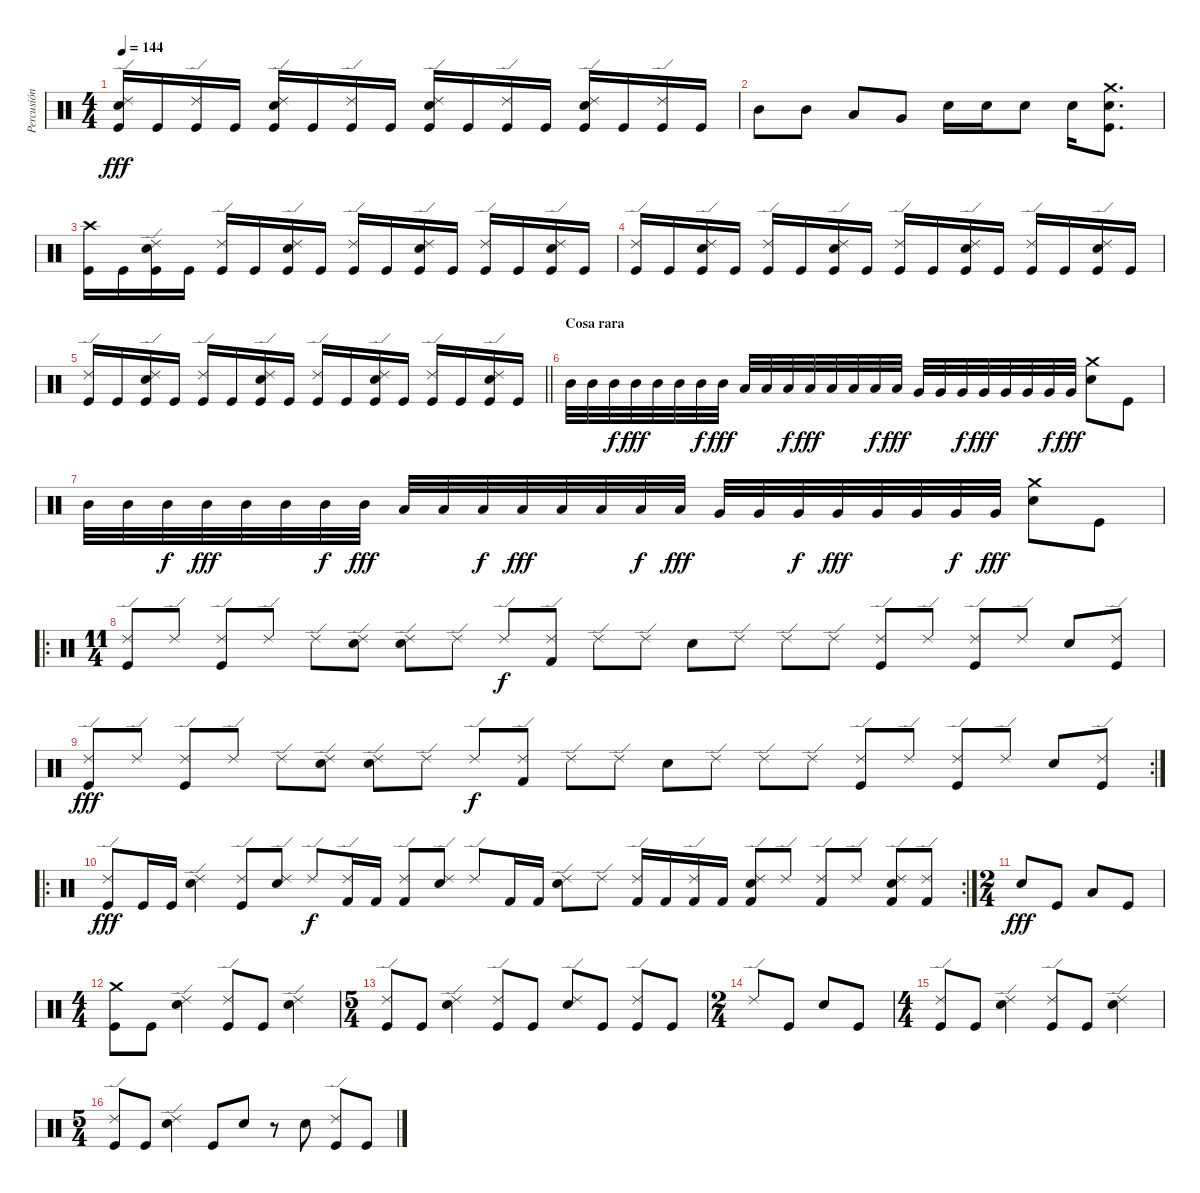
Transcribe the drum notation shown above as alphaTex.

\track ("Percusión" "Percusión") {instrument percussion}
\staff {score}
\articulation defaults
\ts (4 4)
\tempo 144
\clef neutral
\ks c
("Ride (edge) 2" "Electric Snare (hit)" "Kick (hit)").16{dy fff} "Kick (hit)".16 ("Ride (edge) 2" "Kick (hit)").16 "Kick (hit)".16 ("Ride (edge) 2" "Electric Snare (hit)" "Kick (hit)").16 "Kick (hit)".16 ("Ride (edge) 2" "Kick (hit)").16 "Kick (hit)".16 ("Ride (edge) 2" "Electric Snare (hit)" "Kick (hit)").16 "Kick (hit)".16 ("Ride (edge) 2" "Kick (hit)").16 "Kick (hit)".16 ("Ride (edge) 2" "Electric Snare (hit)" "Kick (hit)").16 "Kick (hit)".16 ("Ride (edge) 2" "Kick (hit)").16 "Kick (hit)".16 |
"Mid Tom (hit)".8 "Mid Tom (hit)".8 "Low Tom (hit)".8 "Very Low Tom (hit)".8 "Electric Snare (hit)".16 "Electric Snare (hit)".16 "Electric Snare (hit)".8 "Electric Snare (hit)".16 ("Crash medium (hit)" "Kick (hit)" "Electric Snare (hit)").8{d} |
("Crash high (hit)" "Kick (hit)").16 "Kick (hit)".16 ("Electric Snare (hit)" "Ride (edge) 2" "Kick (hit)").16 "Kick (hit)".16 ("Ride (edge) 2" "Kick (hit)").16 "Kick (hit)".16 ("Electric Snare (hit)" "Ride (edge) 2" "Kick (hit)").16 "Kick (hit)".16 ("Ride (edge) 2" "Kick (hit)").16 "Kick (hit)".16 ("Electric Snare (hit)" "Ride (edge) 2" "Kick (hit)").16 "Kick (hit)".16 ("Ride (edge) 2" "Kick (hit)").16 "Kick (hit)".16 ("Electric Snare (hit)" "Ride (edge) 2" "Kick (hit)").16 "Kick (hit)".16 |
("Ride (edge) 2" "Kick (hit)").16 "Kick (hit)".16 ("Electric Snare (hit)" "Ride (edge) 2" "Kick (hit)").16 "Kick (hit)".16 ("Ride (edge) 2" "Kick (hit)").16 "Kick (hit)".16 ("Electric Snare (hit)" "Ride (edge) 2" "Kick (hit)").16 "Kick (hit)".16 ("Ride (edge) 2" "Kick (hit)").16 "Kick (hit)".16 ("Electric Snare (hit)" "Ride (edge) 2" "Kick (hit)").16 "Kick (hit)".16 ("Ride (edge) 2" "Kick (hit)").16 "Kick (hit)".16 ("Electric Snare (hit)" "Ride (edge) 2" "Kick (hit)").16 "Kick (hit)".16 |
\barLineRight lightlight
("Ride (edge) 2" "Kick (hit)").16 "Kick (hit)".16 ("Electric Snare (hit)" "Ride (edge) 2" "Kick (hit)").16 "Kick (hit)".16 ("Ride (edge) 2" "Kick (hit)").16 "Kick (hit)".16 ("Electric Snare (hit)" "Ride (edge) 2" "Kick (hit)").16 "Kick (hit)".16 ("Ride (edge) 2" "Kick (hit)").16 "Kick (hit)".16 ("Electric Snare (hit)" "Ride (edge) 2" "Kick (hit)").16 "Kick (hit)".16 ("Ride (edge) 2" "Kick (hit)").16 "Kick (hit)".16 ("Electric Snare (hit)" "Ride (edge) 2" "Kick (hit)").16 "Kick (hit)".16 |
\section ("" "Cosa rara")
"Mid Tom (hit)".32 "Mid Tom (hit)".32 "Mid Tom (hit)".32{dy f} "Mid Tom (hit)".32{dy fff} "Mid Tom (hit)".32 "Mid Tom (hit)".32 "Mid Tom (hit)".32{dy f} "Mid Tom (hit)".32{dy fff} "Low Tom (hit)".32 "Low Tom (hit)".32 "Low Tom (hit)".32{dy f} "Low Tom (hit)".32{dy fff} "Low Tom (hit)".32 "Low Tom (hit)".32 "Low Tom (hit)".32{dy f} "Low Tom (hit)".32{dy fff} "Very Low Tom (hit)".32 "Very Low Tom (hit)".32 "Very Low Tom (hit)".32{dy f} "Very Low Tom (hit)".32{dy fff} "Very Low Tom (hit)".32 "Very Low Tom (hit)".32 "Very Low Tom (hit)".32{dy f} "Very Low Tom (hit)".32{dy fff} ("Crash medium (hit)" "Electric Snare (hit)").8 "Kick (hit)".8 |
"Mid Tom (hit)".32 "Mid Tom (hit)".32 "Mid Tom (hit)".32{dy f} "Mid Tom (hit)".32{dy fff} "Mid Tom (hit)".32 "Mid Tom (hit)".32 "Mid Tom (hit)".32{dy f} "Mid Tom (hit)".32{dy fff} "Low Tom (hit)".32 "Low Tom (hit)".32 "Low Tom (hit)".32{dy f} "Low Tom (hit)".32{dy fff} "Low Tom (hit)".32 "Low Tom (hit)".32 "Low Tom (hit)".32{dy f} "Low Tom (hit)".32{dy fff} "Very Low Tom (hit)".32 "Very Low Tom (hit)".32 "Very Low Tom (hit)".32{dy f} "Very Low Tom (hit)".32{dy fff} "Very Low Tom (hit)".32 "Very Low Tom (hit)".32 "Very Low Tom (hit)".32{dy f} "Very Low Tom (hit)".32{dy fff} ("Crash medium (hit)" "Electric Snare (hit)").8 "Kick (hit)".8 |
\ro
\ts (11 4)
("Ride (edge) 2" "Kick (hit)").8 "Ride (edge) 2".8 ("Ride (edge) 2" "Kick (hit)").8 "Ride (edge) 2".8 "Ride (edge) 2".8 ("Electric Snare (hit)" "Ride (edge) 2").8 ("Electric Snare (hit)" "Ride (edge) 2").8 "Ride (edge) 2".8 "Ride (edge) 2".8{dy f} ("Kick (hit) 2" "Ride (edge) 2").8 "Ride (edge) 2".8 "Ride (edge) 2".8 "Electric Snare (hit)".8 "Ride (edge) 2".8 "Ride (edge) 2".8 "Ride (edge) 2".8 ("Kick (hit)" "Ride (edge) 2").8 "Ride (edge) 2".8 ("Kick (hit)" "Ride (edge) 2").8 "Ride (edge) 2".8 "Electric Snare (hit)".8 ("Kick (hit)" "Ride (edge) 2").8 |
\rc 2
("Ride (edge) 2" "Kick (hit)").8{dy fff} "Ride (edge) 2".8 ("Ride (edge) 2" "Kick (hit)").8 "Ride (edge) 2".8 "Ride (edge) 2".8 ("Electric Snare (hit)" "Ride (edge) 2").8 ("Electric Snare (hit)" "Ride (edge) 2").8 "Ride (edge) 2".8 "Ride (edge) 2".8{dy f} ("Kick (hit) 2" "Ride (edge) 2").8 "Ride (edge) 2".8 "Ride (edge) 2".8 "Electric Snare (hit)".8 "Ride (edge) 2".8 "Ride (edge) 2".8 "Ride (edge) 2".8 ("Kick (hit)" "Ride (edge) 2").8 "Ride (edge) 2".8 ("Kick (hit)" "Ride (edge) 2").8 "Ride (edge) 2".8 "Electric Snare (hit)".8 ("Kick (hit)" "Ride (edge) 2").8 |
\ro
\rc 2
("Kick (hit)" "Ride (edge) 2").8{dy fff} "Kick (hit)".16 "Kick (hit)".16 ("Electric Snare (hit)" "Ride (edge) 2").4 ("Kick (hit)" "Ride (edge) 2").8 ("Electric Snare (hit)" "Ride (edge) 2").8 "Ride (edge) 2".8{dy f} ("Ride (edge) 2" "Kick (hit) 2").16 "Kick (hit) 2".16 ("Ride (edge) 2" "Kick (hit) 2").8 ("Ride (edge) 2" "Electric Snare (hit)").8 "Ride (edge) 2".8 "Kick (hit) 2".16 "Kick (hit) 2".16 ("Ride (edge) 2" "Electric Snare (hit)").8 "Ride (edge) 2".8 ("Kick (hit) 2" "Ride (edge) 2").16 "Kick (hit) 2".16 ("Kick (hit) 2" "Ride (edge) 2").16 "Kick (hit) 2".16 ("Kick (hit) 2" "Electric Snare (hit)" "Ride (edge) 2").8 "Ride (edge) 2".8 ("Kick (hit) 2" "Ride (edge) 2").8 "Ride (edge) 2".8 ("Kick (hit) 2" "Electric Snare (hit)" "Ride (edge) 2").8 ("Kick (hit) 2" "Ride (edge) 2").8 |
\ts (2 4)
"Electric Snare (hit)".8{dy fff} "Kick (hit)".8 "Low Tom (hit)".8 "Kick (hit)".8 |
\ts (4 4)
("Crash medium (hit)" "Kick (hit)").8 "Kick (hit)".8 ("Electric Snare (hit)" "Ride (edge) 2").4 ("Ride (edge) 2" "Kick (hit)").8 "Kick (hit)".8 ("Electric Snare (hit)" "Ride (edge) 2").4 |
\ts (5 4)
("Ride (edge) 2" "Kick (hit)").8 "Kick (hit)".8 ("Electric Snare (hit)" "Ride (edge) 2").4 ("Ride (edge) 2" "Kick (hit)").8 "Kick (hit)".8 ("Electric Snare (hit)" "Ride (edge) 2").8 "Kick (hit)".8 ("Ride (edge) 2" "Kick (hit)").8 "Kick (hit)".8 |
\ts (2 4)
"Ride (edge) 2".8 "Kick (hit)".8 "Electric Snare (hit)".8 "Kick (hit)".8 |
\ts (4 4)
("Ride (edge) 2" "Kick (hit)").8 "Kick (hit)".8 ("Electric Snare (hit)" "Ride (edge) 2").4 ("Ride (edge) 2" "Kick (hit)").8 "Kick (hit)".8 ("Electric Snare (hit)" "Ride (edge) 2").4 |
\ts (5 4)
("Ride (edge) 2" "Kick (hit)").8 "Kick (hit)".8 ("Electric Snare (hit)" "Ride (edge) 2").4 "Kick (hit)".8 "Electric Snare (hit)".8 r.8 "Electric Snare (hit)".8 ("Ride (edge) 2" "Kick (hit)").8 "Kick (hit)".8
